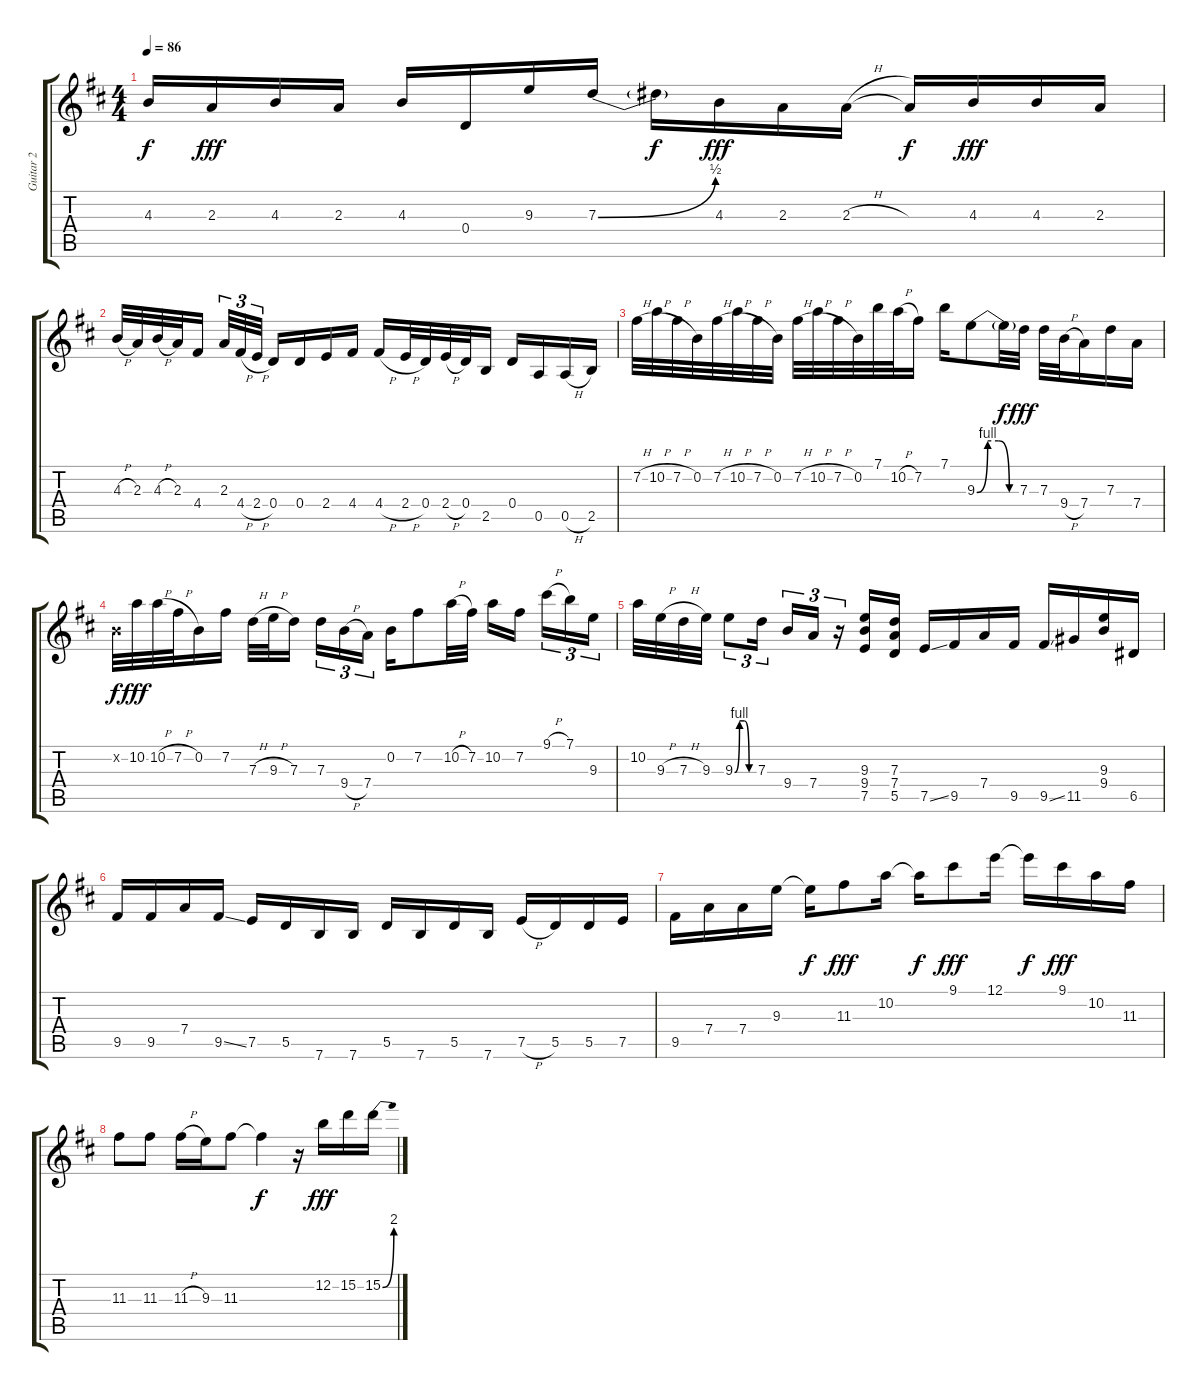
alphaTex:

\track ("Guitar 2" "Guitar 2") {instrument overdrivenguitar}
\staff {score tabs}
\tuning (E4 B3 G3 D3 A2 E2) {hide}
\ts (4 4)
\tempo 86
\clef g2
\ks d
4.3{t}.16{dy f} 2.3.16{dy fff} 4.3.16 2.3.16 4.3.16 0.4.16 9.3.16 7.3{be (bend 0 0 60 2)}.16 7.3{t}.16{dy f} 4.3.16{dy fff} 2.3.16 2.3{h}.16 2.3{t}.16{dy f} 4.3.16{dy fff} 4.3.16 2.3.16 |
4.3{h}.32 2.3.32 4.3{h}.32 2.3.32 4.4.16 2.3.32{tu (3 2)} 4.4{h}.32{tu (3 2)} 2.4{h}.32{tu (3 2)} 0.4.16 0.4.16 2.4.16 4.4.16 4.4{h}.16 2.4{h}.32 0.4.32 2.4{h}.32 0.4.32 2.5.16 0.4.16 0.5.16 0.5{h}.16 2.5.16 |
7.2{h}.32 10.2{h}.32 7.2{h}.32 0.2.32 7.2{h}.32 10.2{h}.32 7.2{h}.32 0.2.32 7.2{h}.32 10.2{h}.32 7.2{h}.32 0.2.32 7.1.32 10.2{h}.32 7.2.16 7.1.16 9.3{be (custom 0 0 15 4 30 4 45 0 60 0)}.8 9.3{t}.32{dy f} 7.3.32{dy fff} 7.3.32 9.4{h}.32 7.4.16 7.3.16 7.4.16 |
0.2{x}.32{dy f} 10.2.32{dy fff} 10.2{h}.32 7.2{h}.32 0.2.16 7.2.16 7.3{h}.32 9.3{h}.32 7.3.16 7.3.16{tu (3 2)} 9.4{h}.16{tu (3 2)} 7.4.16{tu (3 2)} 0.2.16 7.2.8 10.2{h}.32 7.2.32 10.2.16 7.2.16 9.1{h}.16{tu (3 2)} 7.1.16{tu (3 2)} 9.3.16{tu (3 2)} |
10.2.32 9.3{h}.32 7.3{h}.32 9.3.32 9.3{be (custom 0 0 15 4 30 4 45 0 60 0)}.8{tu (3 2)} 7.3.16{tu (3 2)} 9.4.16{tu (3 2)} 7.4.16{tu (3 2)} r.16{tu (3 2)} (9.3 9.4 7.5).16 (7.3 7.4 5.5).16 7.5{ss}.16 9.5.16 7.4.16 9.5.16 9.5{ss}.16 11.5.16 (9.3 9.4).16 6.5.16 |
9.5.16 9.5.16 7.4.16 9.5{ss}.16 7.5.16 5.5.16 7.6.16 7.6.16 5.5.16 7.6.16 5.5.16 7.6.16 7.5{h}.16 5.5.16 5.5.16 7.5.16 |
9.5.16 7.4.16 7.4.16 9.3.16 9.3{t}.16{dy f} 11.3.8{dy fff} 10.2.16 10.2{t}.16{dy f} 9.1.8{dy fff} 12.1.16 12.1{t}.16{dy f} 9.1.16{dy fff} 10.2.16 11.3.16 |
11.3.8 11.3.8 11.3{h}.16 9.3.16 11.3.8 11.3{t}.4{dy f} r.16 12.2.16{dy fff} 15.2.16 15.2{be (bend 0 0 60 8)}.16
